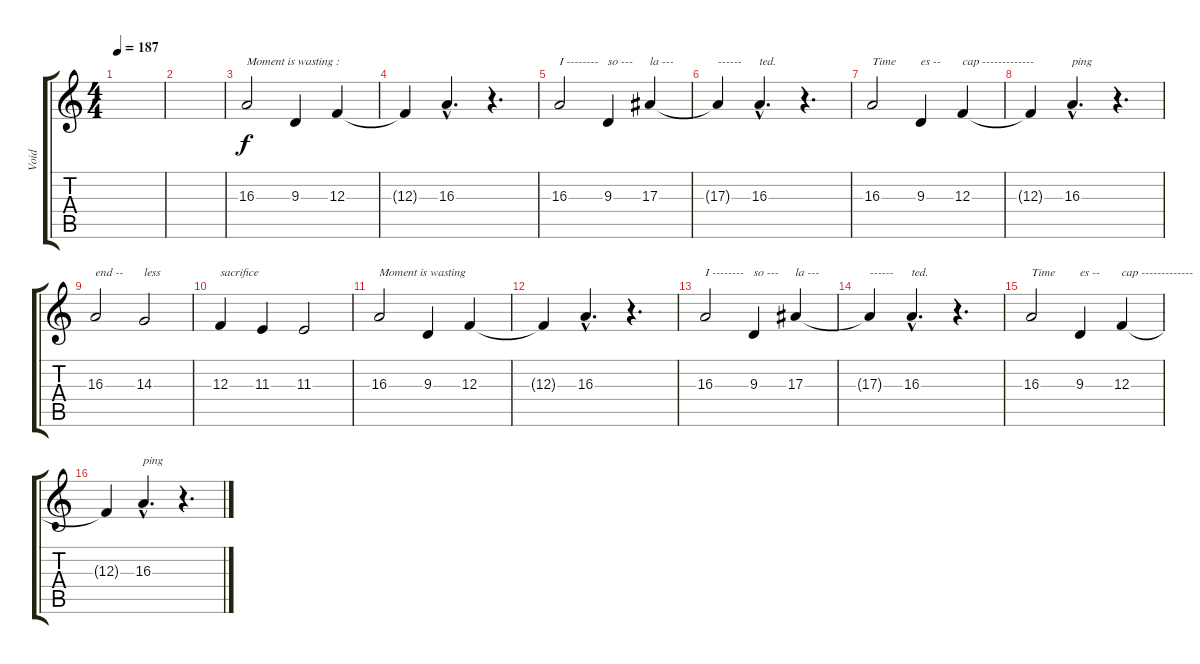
\track ("Void" "Void") {instrument clarinet}
\staff {score tabs}
\tuning (D4 A3 F3 C3 G2 C2) {hide}
\ts (4 4)
\tempo 187
\clef g2
\ks c
|
|
16.3.2{txt "Moment is wasting :"} 9.3.4 12.3.4 |
12.3{t}.4 16.3{hac}.4{d} r.4{d} |
16.3.2{txt "I --------"} 9.3.4{txt "so ---"} 17.3.4{txt "la ---"} |
17.3{t}.4{txt "------"} 16.3{hac}.4{d txt "ted."} r.4{d} |
16.3.2{txt "Time"} 9.3.4{txt "es --"} 12.3.4{txt "cap -------------"} |
12.3{t}.4 16.3{hac}.4{d txt "ping"} r.4{d} |
16.3.2{txt "end --"} 14.3.2{txt "less"} |
12.3.4{txt "sacrifice"} 11.3.4 11.3.2 |
16.3.2{txt "Moment is wasting"} 9.3.4 12.3.4 |
12.3{t}.4 16.3{hac}.4{d} r.4{d} |
16.3.2{txt "I --------"} 9.3.4{txt "so ---"} 17.3.4{txt "la ---"} |
17.3{t}.4{txt "------"} 16.3{hac}.4{d txt "ted."} r.4{d} |
16.3.2{txt "Time"} 9.3.4{txt "es --"} 12.3.4{txt "cap -------------"} |
12.3{t}.4 16.3{hac}.4{d txt "ping"} r.4{d}
